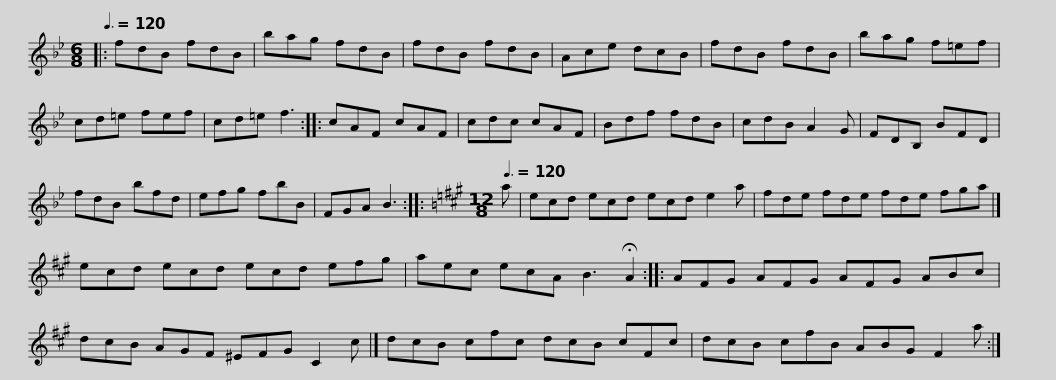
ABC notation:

X:1
L:1/8
Q:3/8=120
M:6/8
I:linebreak $
K:Bb
V:1 treble
V:1
|: fdB fdB | bag fdB | fdB fdB | Ace dcB | fdB fdB | %5
 bag f=ef |$ cd=e fef | cd=e f3 :: cAF cAF | cdc cAF | %10
 Bdf fdB | cdB A2 G | FDB, BFD |$ fdB bfd | efg fbB | %15
 FGA B3 ::[K:A][M:12/8][Q:3/8=120] a | ecd ecd ecd e2 a |$ fde fde fde fga |] ecd ecd ecd efg | %20
 aec ecA B3 !fermata!A2 ::$ AFG AFG AFG ABc | dcB AGF ^EFG C2 c |] dcB cfc dcB cFc |$ dcB cfB ABG F2 a :| %25
